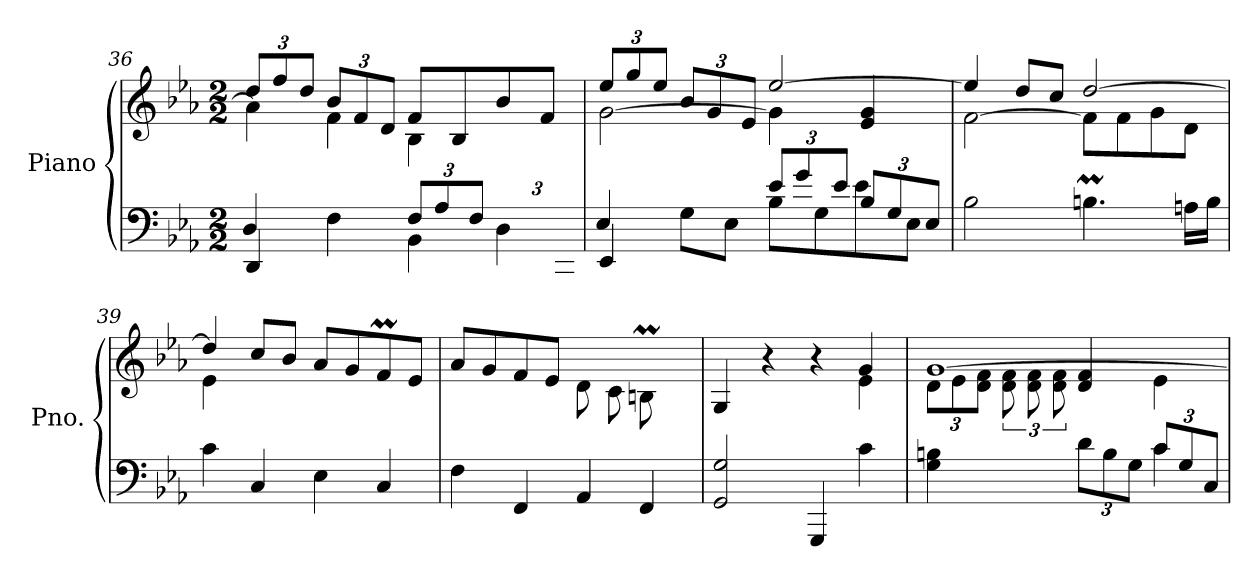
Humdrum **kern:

**kern	**kern
*part1	*part1
*staff2	*staff1
*I"Piano	*
*I'Pno.	*
!!LO:LB:g=z
*clefF4	*clefG2
*k[b-e-a-]	*k[b-e-a-]
*M2/2	*M2/2
=36	=36
*^	*
*	*	*Xbrackettup
*	*	*^
4DD/	4D/	12dd/L	4a-\]
.	.	12ff/	.
.	.	12dd/J	.
4ryy	4F\	12b-/L	4f\
.	.	12f/	.
.	.	12d/J	.
*Xbrackettup	*	*	*
12F/L	4BB-\	4B-\	8f/L
12A-/	.	.	.
.	.	.	8B-/
12F/J	.	.	.
12D/Lyy	4D\	4ryy	8b-/
12BB-/	.	.	.
.	.	.	8f/J
12BBB-/J	.	.	.
=37	=37	=37	=37
*	*	*	*^
4EE-/	4EE-/yy 4E-/	12ee-/L	2ryy	[2g\
.	.	12gg/	.	.
.	.	12ee-/J	.	.
4ryy	8G\L	12b-/L	.	.
.	.	12g/	.	.
.	8E-\J	.	.	.
.	.	12e-/J	.	.
12e-/L	8B-\L	[2ee-/	4g\]	2ee-/yy
12g/	.	.	.	.
.	8G\	.	.	.
12e-/J	.	.	.	.
12B-/L	8e-\	.	4e-/ 4g/	.
12G/	.	.	.	.
.	8E-\J	.	.	.
12E-/J	.	.	.	.
*v	*v	*	*	*
=38	=38	=38	=38
2B-\	[2f\	4ryy	4ee-/]
.	.	8dd/L	2.ryy
.	.	8cc/J	.
4.Bnm\	[2dd/	8f\L]	.
.	.	8f\	.
.	.	8g\	.
16An\LL	.	8d\J	.
16B\JJ	.	.	.
*	*	*v	*v
!!LO:LB:g=z
=39	=39	=39
4c\	4dd/]	4e-\
4C/	8cc/L	2.ryy
.	8b-/J	.
4E-\	8a-/L	.
.	8g/	.
4C/	8fM/	.
.	8e-/J	.
*	*v	*v
=40	=40
*^	*
2..ryy	4F\	8a-/L
.	.	8g/
.	4FF/	8f/
.	.	8e-/J
.	4AA-/	8d\L
.	.	8c\
.	4FF/	8Bnm\
8An/J	.	8ryy
*v	*v	*
=41	=41
*	*^
2GG/ 2G/	4G/	2.ryy
.	4r	.
4GGG/	4r	.
4c\	4g/	4e-\
!!LO:LB:g=z	!!
=42	=42	=42
*^	*	*
2ryy	4G\ 4Bn\	[1g	12d\L
.	.	.	12e-\
.	.	.	12d\ 12f\J
*	*	*	*brackettup
.	4ryy	.	12d\ 12f\
.	.	.	12d\ 12f\
.	.	.	12d\ 12f\
12d\L	4ryy	.	4d/ 4f/
12B\	.	.	.
12G\J	.	.	.
12c/L	4c\	.	4e-\
12G/	.	.	.
12C/J	.	.	.
*v	*v	*	*
*	*v	*v
=	=
*-	*-
